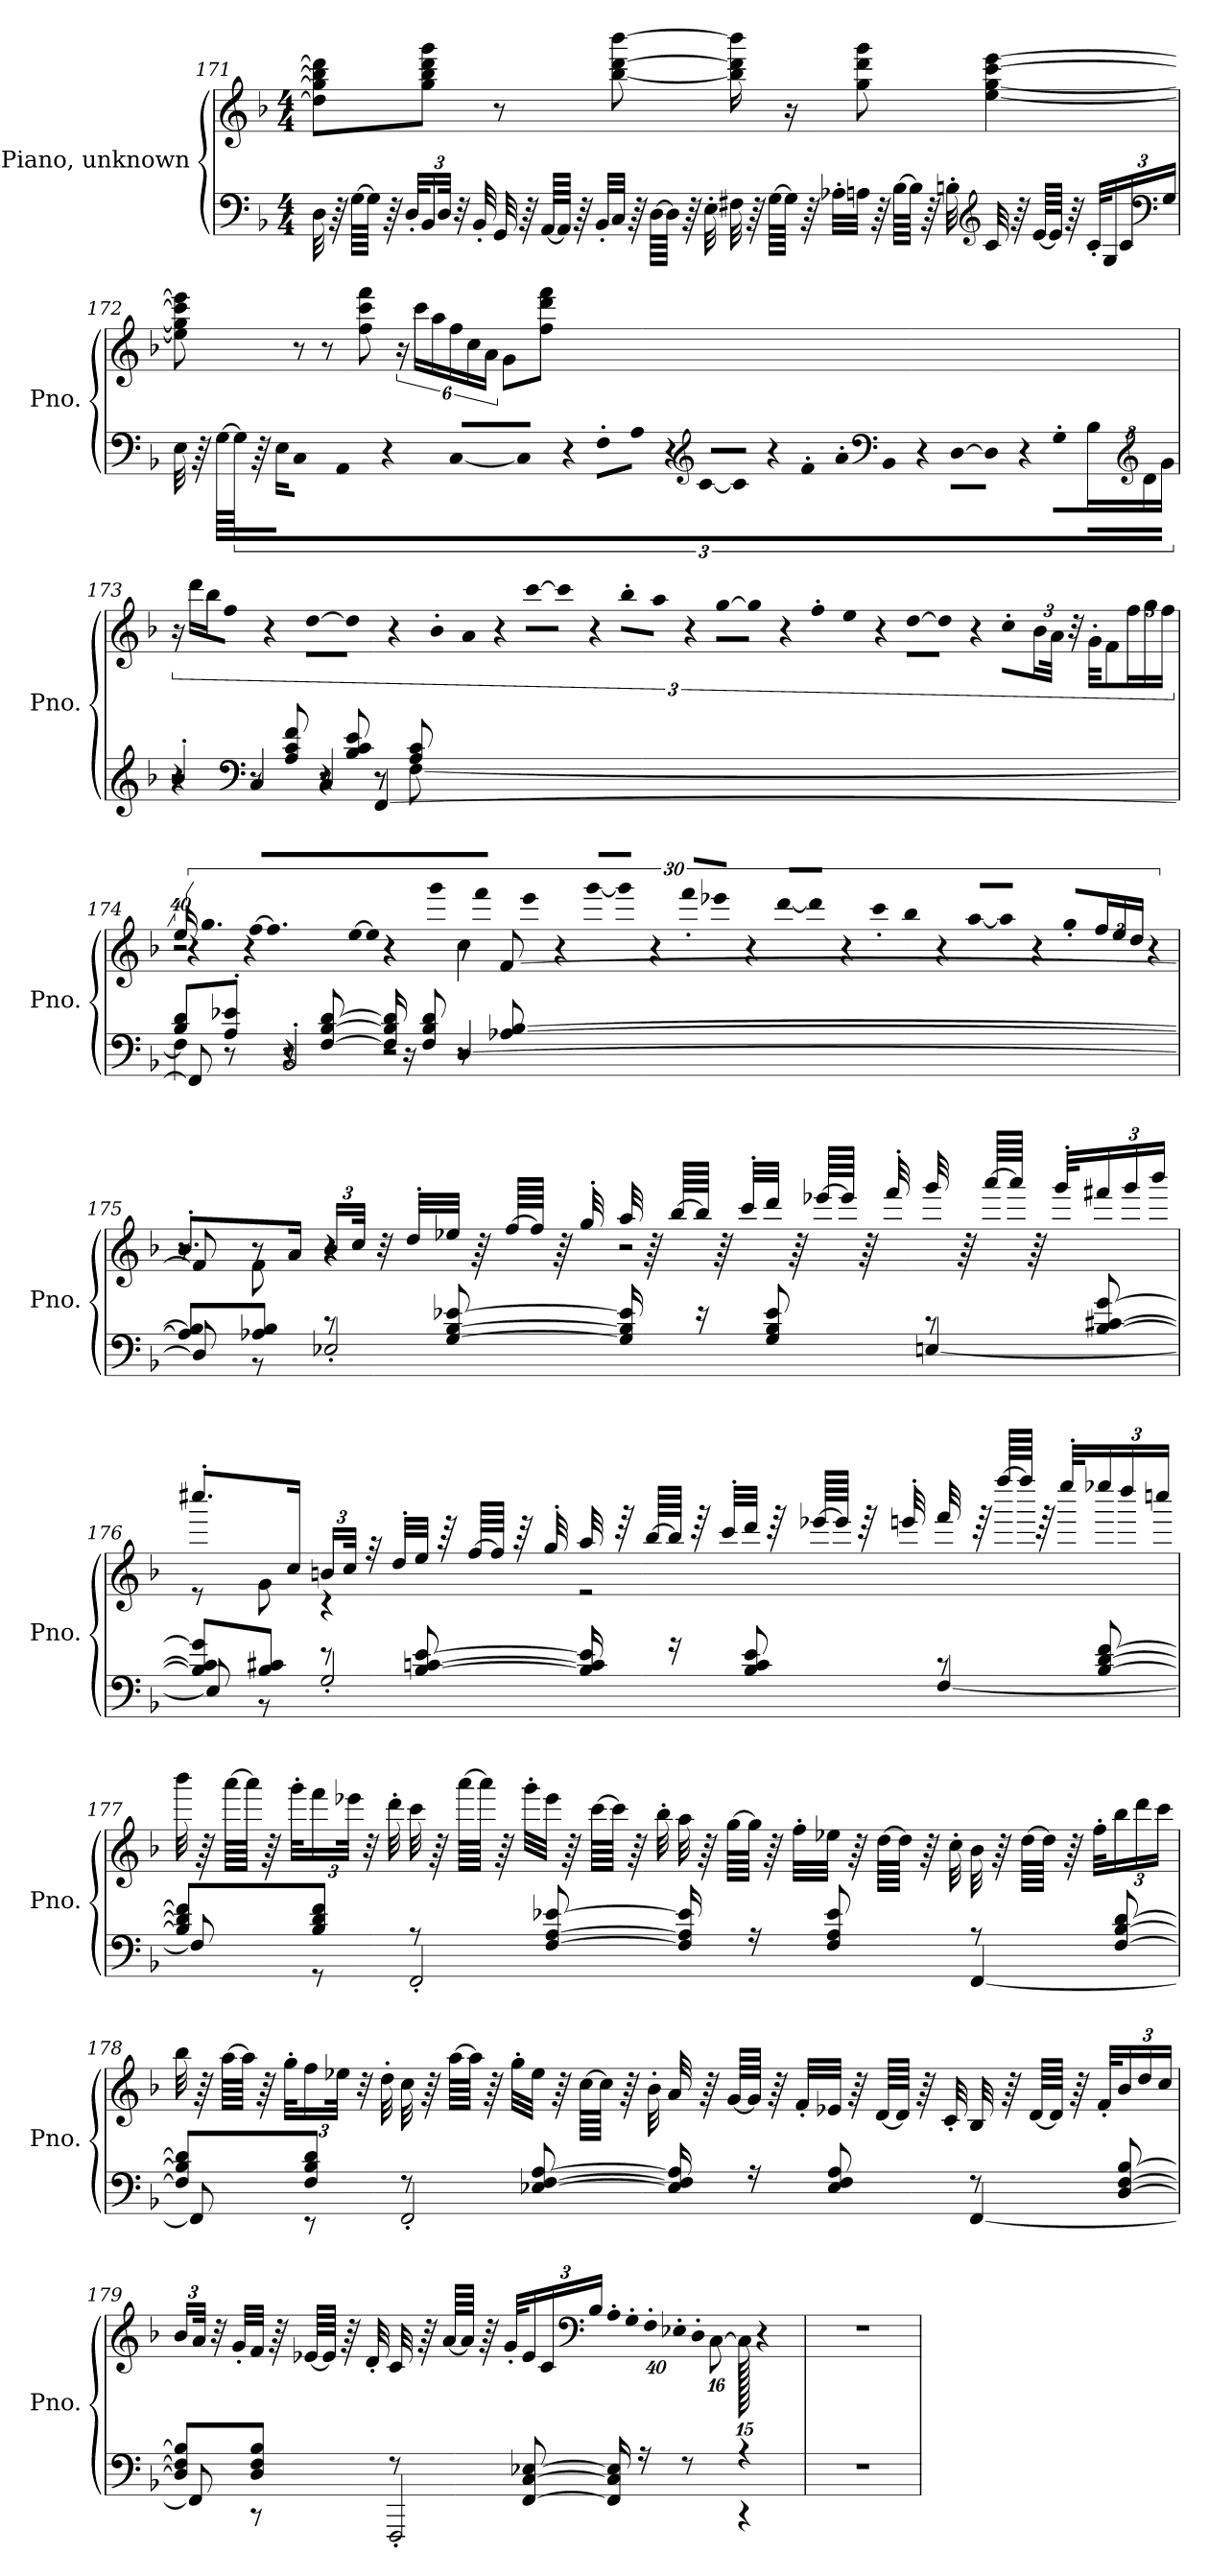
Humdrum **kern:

**kern	**kern
*part1	*part1
*staff2	*staff1
*I"Piano, unknown	*
*I'Pno.	*
!!LO:PB:g=z
*clefF4	*clefG2
*k[b-]	*k[b-]
*M4/4	*M4/4
=171	=171
32D\	8dd\] 8gg\] 8bb-\] 8ddd\]L
64r	.
[64G\LLLL	.
64G\JJJJ]	.
64r	.
32D'/KLL	.
*Xbrackettup	*
24BB-/	8gg\ 8bb-\ 8ddd\ 8ggg\J
48D/JJk	.
32r	.
32BB-'/	.
32GG/	8r
64r	.
[64AA/LLLL	.
64AA/JJJJ]	.
64r	.
32BB-'/LLL	.
32C/JJJ	[8bb-\ [8ddd\ [8bbb-\
64r	.
[64D\LLLL	.
64D\JJJJ]	.
64r	.
32E'\	.
32F#X\	16bb-\] 16ddd\] 16bbb-\]
64r	.
[64G\LLLL	.
64G\JJJJ]	16r
64r	.
32A-X'\LLL	.
32An\JJJ	8gg\ 8ddd\ 8ggg\
64r	.
[64B-\LLLL	.
64B-\JJJJ]	.
64r	.
32Bn'\	.
*clefG2	*
32c/	[4ee\ [4gg\ [4ccc\ [4eee\
64r	.
[64e/LLLL	.
64e/JJJJ]	.
64r	.
32c'/KLL	.
24G/	.
24c/	.
*clefF4	*
24G/JJ	.
!!LO:LB:g=z
=172	=172
32E\	8ee\] 8gg\] 8ccc\] 8eee\]
64r	.
[64G\LLLL	.
*brackettup	*
96G\JJJJ]	.
96r	.
24E\KL	.
8C\J	8r
32AA/	8r
64r	.
[64C/LLLL	.
64C/JJJJ]	.
64r	.
32F'\LLL	.
32A\JJJ	8ff\ 8ccc\ 8fff\
64r	.
*clefG2	*
[64c/LLLL	.
64c/JJJJ]	.
64r	.
32f'/	.
4a'/	24r
.	24ccc\LL
.	24aa\
*	*Xbrackettup
.	24ff\
.	24cc\
.	24a\JJ
*clefF4	*
32BB-/	8g\L
64r	.
[64D\LLLL	.
64D\JJJJ]	.
64r	.
32G'\KLL	.
*Xbrackettup	*
24B-\	8ff\ 8ddd\ 8fff\J
*clefG2	*
24d\	.
24g\JJ	.
!!LO:LB:g=z
=173	=173
*^	*
*	*^	*
*	*	*	*brackettup
4b-'/	2r	4r	24r
.	.	.	24ddd\LL
.	.	.	24bb-\
.	.	.	32ff\JJk
.	.	.	64r
.	.	.	[64dd\LLLL
.	.	.	64dd\JJJJ]
.	.	.	64r
.	.	.	32b-'\
*clefF4	*	*	*
8r	.	4C/	32a/
.	.	.	64r
.	.	.	[64ccc\LLLL
.	.	.	64ccc\JJJJ]
.	.	.	64r
.	.	.	32bb-'\LLL
8A/ 8c/ 8f/	.	.	32aa\JJJ
.	.	.	64r
.	.	.	[64gg\LLLL
.	.	.	64gg\JJJJ]
.	.	.	64r
.	.	.	32ff'\
8r	4r	4C/	32ee\
.	.	.	64r
.	.	.	[64dd\LLLL
.	.	.	64dd\JJJJ]
.	.	.	64r
.	.	.	32cc'\KLL
*	*	*	*Xbrackettup
8B-/ 8c/ 8e/	.	.	24b-\
.	.	.	48a\JJk
.	.	.	32r
.	.	.	32g'\KKL
8r	8r	[4FF/	8f\
8A/ 8c/	[8F\	.	24ff\L
.	.	.	24gg\
.	.	.	24ff\JJ
!!LO:LB:g=z
=174	=174	=174	=174
*	*	*	*brackettup
!	!	!	!LO:N:vis=32
*	*	*	*^
*	*	*	*	*^
8B-/ 8d/L	4F\]	8FF/]	640%23ee/	2r	2r
!	!	!	!LO:N:vis=128	!	!
.	.	.	1920%17r	.	.
!	!	!	!LO:N:vis=64.	!	!
.	.	.	640%17gg/	.	.
!	!	!	!LO:N:vis=128	!	!
.	.	.	1920%17r	.	.
!	!	!	!LO:N:vis=256	!	!
.	.	.	[1920%17ff/KLLLL	.	.
!	!	!	!LO:N:vis=64.	!	!
.	.	.	640%17ff/]	.	.
.	.	.	1920ryy	.	.
!	!	!	!LO:N:vis=256	!	!
.	.	.	[1920%17ee/JK	.	.
8A/' 8e-X/'J	.	8r	32ee/]	.	.
.	.	.	32ggg/J	.	.
.	.	.	16fff/JJ	.	.
8r	4r	2BB-'/	32eee/	.	.
.	.	.	64r	.	.
.	.	.	[64ggg/LLLL	.	.
.	.	.	64ggg/JJJJ]	.	.
.	.	.	64r	.	.
.	.	.	32fff'/LLL	.	.
[8F/ [8B-/ [8d/	.	.	32eee-X/JJJ	.	.
.	.	.	64r	.	.
.	.	.	[64ddd/LLLL	.	.
.	.	.	64ddd/JJJJ]	.	.
.	.	.	64r	.	.
.	.	.	32ccc'/	.	.
16F/] 16B-/] 16d/]	2r	.	32bb-/	4r	4r
.	.	.	64r	.	.
.	.	.	[64aa/LLLL	.	.
16r	.	.	64aa/JJJJ]	.	.
.	.	.	64r	.	.
.	.	.	32gg'/KLL	.	.
*	*	*	*Xbrackettup	*	*
8F/ 8B-/ 8d/	.	.	24ff/	.	.
.	.	.	24ee/	.	.
.	.	.	24dd/JJ	.	.
8r	.	[4D/	4r	4cc\	8r
[8A-X/ [8B-/	.	.	.	.	[8f/
*	*v	*v	*	*	*
!!LO:LB:g=z	!!	!!
=175	=175	=175	=175	=175
8A-/] 8B-/]L	8D/]	8.b-'/L	8r	8f/]
8A-X/ 8B-/J	8r	.	8f\	8r
.	.	16a/Jk	.	.
8r	2E-X'/	24b-/LL	4r	4r
.	.	48cc/JJk	.	.
.	.	32r	.	.
.	.	32dd'/LLL	.	.
[8G/ [8B-/ [8e-X/	.	32ee-X/JJJ	.	.
.	.	64r	.	.
.	.	[64ff/LLLL	.	.
.	.	64ff/JJJJ]	.	.
.	.	64r	.	.
.	.	32gg'/	.	.
16G/] 16B-/] 16e-/]	.	32aa/	2r	2r
.	.	64r	.	.
.	.	[64bb-/LLLL	.	.
16r	.	64bb-/JJJJ]	.	.
.	.	64r	.	.
.	.	32ccc'/LLL	.	.
8G/ 8B-/ 8e-/	.	32ddd/JJJ	.	.
.	.	64r	.	.
.	.	[64eee-X/LLLL	.	.
.	.	64eee-/JJJJ]	.	.
.	.	64r	.	.
.	.	32fff'/	.	.
8r	[4En/	32ggg/	.	.
.	.	64r	.	.
.	.	[64aaa/LLLL	.	.
.	.	64aaa/JJJJ]	.	.
.	.	64r	.	.
.	.	32ggg'/KLL	.	.
[8B-/ [8c#X/ [8g/	.	24fff#X/	.	.
.	.	24ggg/	.	.
.	.	24bbb-/JJ	.	.
*	*	*	*v	*v
!!LO:LB:g=z
=176	=176	=176	=176
8B-/] 8c#/] 8g/]L	8E/]	8.cccc#X'/L	8r
8B-/ 8c#X/J	8r	.	8g\
.	.	16cc/Jk	.
8r	2G'/	24bn/LL	4r
.	.	48cc/JJk	.
.	.	32r	.
.	.	32dd'/LLL	.
[8B-/ [8cn/ [8e/	.	32ee/JJJ	.
.	.	64r	.
.	.	[64ff/LLLL	.
.	.	64ff/JJJJ]	.
.	.	64r	.
.	.	32gg'/	.
16B-/] 16c/] 16e/]	.	32aa/	2r
.	.	64r	.
.	.	[64bb-/LLLL	.
16r	.	64bb-/JJJJ]	.
.	.	64r	.
.	.	32ccc'/LLL	.
8B-/ 8c/ 8e/	.	32ddd/JJJ	.
.	.	64r	.
.	.	[64eee-X/LLLL	.
.	.	64eee-/JJJJ]	.
.	.	64r	.
.	.	32eeen'/	.
8r	[4F/	32fff/	.
.	.	64r	.
.	.	[64ffff/LLLL	.
.	.	64ffff/JJJJ]	.
.	.	64r	.
.	.	32eeee'/KLL	.
[8B-/ [8d/ [8f/	.	24eeee-X/	.
.	.	24dddd/	.
.	.	24ccccn/JJ	.
*	*	*v	*v
!!LO:PB:g=z
=177	=177	=177
8B-/] 8d/] 8f/]L	8F/]	32bbb-\
.	.	64r
.	.	[64aaa\LLLL
.	.	64aaa\JJJJ]
.	.	64r
.	.	32ggg'\KLL
8B-/ 8d/ 8f/J	8r	24fff\
.	.	48eee-X\JJk
.	.	32r
.	.	32ddd'\
8r	2FF'/	32ccc\
.	.	64r
.	.	[64aaa\LLLL
.	.	64aaa\JJJJ]
.	.	64r
.	.	32ggg'\LLL
[8F/ [8A/ [8e-X/	.	32eee-\JJJ
.	.	64r
.	.	[64ccc\LLLL
.	.	64ccc\JJJJ]
.	.	64r
.	.	32bb-'\
16F/] 16A/] 16e-/]	.	32aa\
.	.	64r
.	.	[64gg\LLLL
16r	.	64gg\JJJJ]
.	.	64r
.	.	32ff'\LLL
8F/ 8A/ 8e-/	.	32ee-X\JJJ
.	.	64r
.	.	[64dd\LLLL
.	.	64dd\JJJJ]
.	.	64r
.	.	32cc'\
8r	[4FF/	32b-\
.	.	64r
.	.	[64dd\LLLL
.	.	64dd\JJJJ]
.	.	64r
.	.	32ff'\KLL
[8F/ [8B-/ [8d/	.	24bb-\
.	.	24ddd\
.	.	24ccc\JJ
!!LO:LB:g=z
=178	=178	=178
8F/] 8B-/] 8d/]L	8FF/]	32bb-\
.	.	64r
.	.	[64aa\LLLL
.	.	64aa\JJJJ]
.	.	64r
.	.	32gg'\KLL
8F/ 8B-/ 8d/J	8r	24ff\
.	.	48ee-X\JJk
.	.	32r
.	.	32dd'\
8r	2FF'/	32cc\
.	.	64r
.	.	[64aa\LLLL
.	.	64aa\JJJJ]
.	.	64r
.	.	32gg'\LLL
[8E-X/ [8F/ [8A/	.	32ee-\JJJ
.	.	64r
.	.	[64cc\LLLL
.	.	64cc\JJJJ]
.	.	64r
.	.	32b-'\
16E-/] 16F/] 16A/]	.	32a/
.	.	64r
.	.	[64g/LLLL
16r	.	64g/JJJJ]
.	.	64r
.	.	32f'/LLL
8E-/ 8F/ 8A/	.	32e-X/JJJ
.	.	64r
.	.	[64d/LLLL
.	.	64d/JJJJ]
.	.	64r
.	.	32c'/
8r	[4FF/	32B-/
.	.	64r
.	.	[64d/LLLL
.	.	64d/JJJJ]
.	.	64r
.	.	32f'/KLL
[8D/ [8F/ [8B-/	.	24b-/
.	.	24dd/
.	.	24cc/JJ
!!LO:LB:g=z
=179	=179	=179
8D/] 8F/] 8B-/]L	8FF/]	24b-/LL
.	.	48a/JJk
.	.	32r
.	.	32g'/LLL
8D/ 8F/ 8B-/J	8r	32f/JJJ
.	.	64r
.	.	[64e-X/LLLL
.	.	64e-/JJJJ]
.	.	64r
.	.	32d'/
8r	2FFF'/	32c/
.	.	64r
.	.	[64a/LLLL
.	.	64a/JJJJ]
.	.	64r
.	.	32g'/KLL
[8FF/ [8C/ [8E-X/	.	24e-/
.	.	24c/
*	*	*clefF4
.	.	24B-/JJ
!	!	!LO:N:vis=32
16FF/] 16C/] 16E-/]	.	640%23A'\LLL
!	!	!LO:N:vis=32
.	.	640%23G'\
16r	.	.
!	!	!LO:N:vis=32
.	.	640%23F'\
!	!	!LO:N:vis=32
.	.	640%23E-X'\
8r	.	.
!	!	!LO:N:vis=32
.	.	640%23D'\J
.	.	[128%9C\
4r	4r	960C\]
.	.	4r
960ryy	960ryy	.
*v	*v	*
=180	=180
1r	1r
=	=
*-	*-
